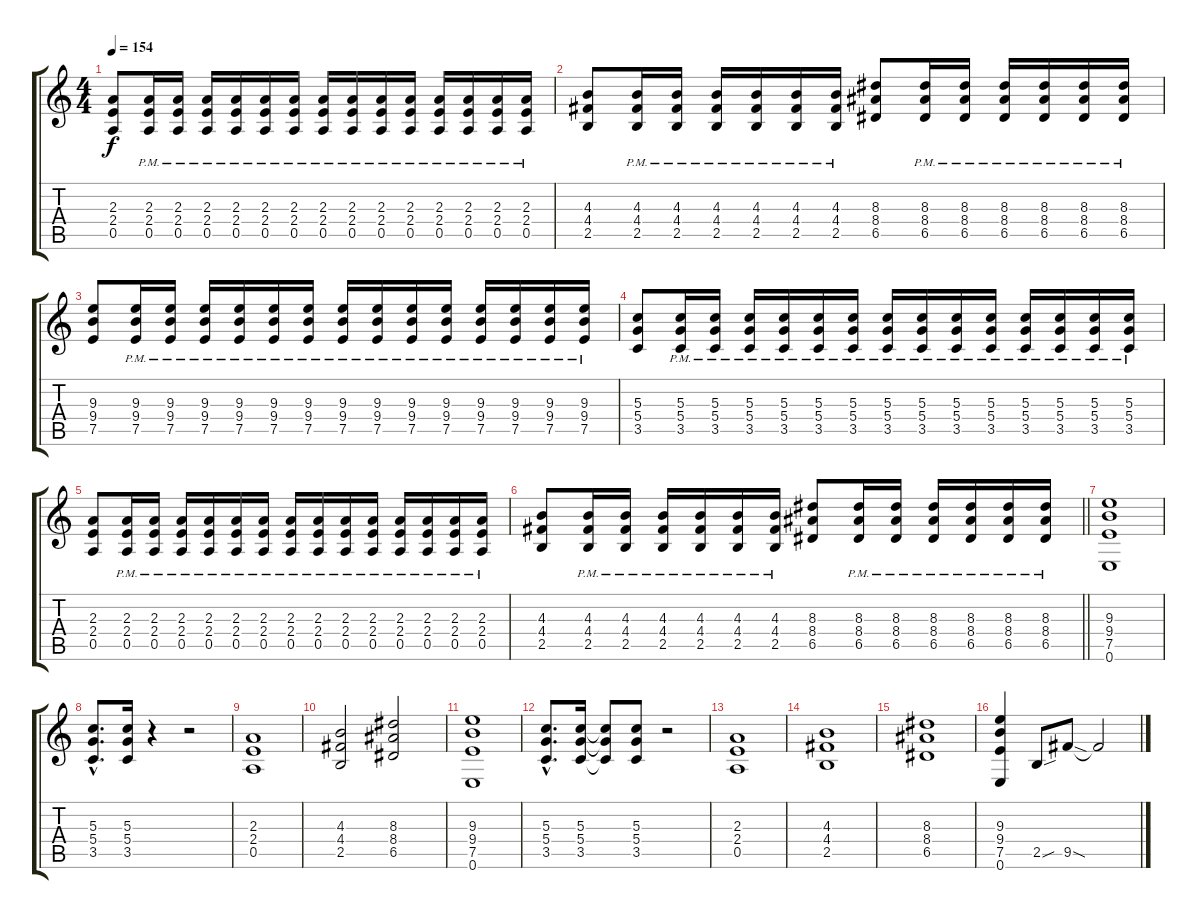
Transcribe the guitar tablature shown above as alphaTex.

\track "" {instrument distortionguitar}
\staff {score tabs}
\tuning (E4 B3 G3 D3 A2 E2) {hide}
\ts (4 4)
\tempo 154
\clef g2
\ks c
(2.3 2.4 0.5).8{dy f} (2.3{pm} 2.4{pm} 0.5{pm}).16 (2.3{pm} 2.4{pm} 0.5{pm}).16 (2.3{pm} 2.4{pm} 0.5{pm}).16 (2.3{pm} 2.4{pm} 0.5{pm}).16 (2.3{pm} 2.4{pm} 0.5{pm}).16 (2.3{pm} 2.4{pm} 0.5{pm}).16 (2.3{pm} 2.4{pm} 0.5{pm}).16 (2.3{pm} 2.4{pm} 0.5{pm}).16 (2.3{pm} 2.4{pm} 0.5{pm}).16 (2.3{pm} 2.4{pm} 0.5{pm}).16 (2.3{pm} 2.4{pm} 0.5{pm}).16 (2.3{pm} 2.4{pm} 0.5{pm}).16 (2.3{pm} 2.4{pm} 0.5{pm}).16 (2.3{pm} 2.4{pm} 0.5{pm}).16 |
(4.3 4.4 2.5).8 (4.3{pm} 4.4{pm} 2.5{pm}).16 (4.3{pm} 4.4{pm} 2.5{pm}).16 (4.3{pm} 4.4{pm} 2.5{pm}).16 (4.3{pm} 4.4{pm} 2.5{pm}).16 (4.3{pm} 4.4{pm} 2.5{pm}).16 (4.3{pm} 4.4{pm} 2.5{pm}).16 (8.3 8.4 6.5).8 (8.3{pm} 8.4{pm} 6.5{pm}).16 (8.3{pm} 8.4{pm} 6.5{pm}).16 (8.3{pm} 8.4{pm} 6.5{pm}).16 (8.3{pm} 8.4{pm} 6.5{pm}).16 (8.3{pm} 8.4{pm} 6.5{pm}).16 (8.3{pm} 8.4{pm} 6.5{pm}).16 |
(9.3 9.4 7.5).8 (9.3{pm} 9.4{pm} 7.5{pm}).16 (9.3{pm} 9.4{pm} 7.5{pm}).16 (9.3{pm} 9.4{pm} 7.5{pm}).16 (9.3{pm} 9.4{pm} 7.5{pm}).16 (9.3{pm} 9.4{pm} 7.5{pm}).16 (9.3{pm} 9.4{pm} 7.5{pm}).16 (9.3{pm} 9.4{pm} 7.5{pm}).16 (9.3{pm} 9.4{pm} 7.5{pm}).16 (9.3{pm} 9.4{pm} 7.5{pm}).16 (9.3{pm} 9.4{pm} 7.5{pm}).16 (9.3{pm} 9.4{pm} 7.5{pm}).16 (9.3{pm} 9.4{pm} 7.5{pm}).16 (9.3{pm} 9.4{pm} 7.5{pm}).16 (9.3{pm} 9.4{pm} 7.5{pm}).16 |
(5.3 5.4 3.5).8 (5.3{pm} 5.4{pm} 3.5{pm}).16 (5.3{pm} 5.4{pm} 3.5{pm}).16 (5.3{pm} 5.4{pm} 3.5{pm}).16 (5.3{pm} 5.4{pm} 3.5{pm}).16 (5.3{pm} 5.4{pm} 3.5{pm}).16 (5.3{pm} 5.4{pm} 3.5{pm}).16 (5.3{pm} 5.4{pm} 3.5{pm}).16 (5.3{pm} 5.4{pm} 3.5{pm}).16 (5.3{pm} 5.4{pm} 3.5{pm}).16 (5.3{pm} 5.4{pm} 3.5{pm}).16 (5.3{pm} 5.4{pm} 3.5{pm}).16 (5.3{pm} 5.4{pm} 3.5{pm}).16 (5.3{pm} 5.4{pm} 3.5{pm}).16 (5.3{pm} 5.4{pm} 3.5{pm}).16 |
(2.3 2.4 0.5).8 (2.3{pm} 2.4{pm} 0.5{pm}).16 (2.3{pm} 2.4{pm} 0.5{pm}).16 (2.3{pm} 2.4{pm} 0.5{pm}).16 (2.3{pm} 2.4{pm} 0.5{pm}).16 (2.3{pm} 2.4{pm} 0.5{pm}).16 (2.3{pm} 2.4{pm} 0.5{pm}).16 (2.3{pm} 2.4{pm} 0.5{pm}).16 (2.3{pm} 2.4{pm} 0.5{pm}).16 (2.3{pm} 2.4{pm} 0.5{pm}).16 (2.3{pm} 2.4{pm} 0.5{pm}).16 (2.3{pm} 2.4{pm} 0.5{pm}).16 (2.3{pm} 2.4{pm} 0.5{pm}).16 (2.3{pm} 2.4{pm} 0.5{pm}).16 (2.3{pm} 2.4{pm} 0.5{pm}).16 |
\barLineRight lightlight
(4.3 4.4 2.5).8 (4.3{pm} 4.4{pm} 2.5{pm}).16 (4.3{pm} 4.4{pm} 2.5{pm}).16 (4.3{pm} 4.4{pm} 2.5{pm}).16 (4.3{pm} 4.4{pm} 2.5{pm}).16 (4.3{pm} 4.4{pm} 2.5{pm}).16 (4.3{pm} 4.4{pm} 2.5{pm}).16 (8.3 8.4 6.5).8 (8.3{pm} 8.4{pm} 6.5{pm}).16 (8.3{pm} 8.4{pm} 6.5{pm}).16 (8.3{pm} 8.4{pm} 6.5{pm}).16 (8.3{pm} 8.4{pm} 6.5{pm}).16 (8.3{pm} 8.4{pm} 6.5{pm}).16 (8.3{pm} 8.4{pm} 6.5{pm}).16 |
(9.3 9.4 7.5 0.6).1 |
(5.3{hac} 5.4{hac} 3.5{hac}).8{d} (5.3 5.4 3.5).16 r.4 r.2 |
(2.3 2.4 0.5).1 |
(4.3 4.4 2.5).2 (8.3 8.4 6.5).2 |
(9.3 9.4 7.5 0.6).1 |
(5.3{hac} 5.4{hac} 3.5{hac}).8{d} (5.3 5.4 3.5).16 (5.3{t} 5.4{t} 3.5{t}).8 (5.3 5.4 3.5).8 r.2 |
(2.3 2.4 0.5).1 |
(4.3 4.4 2.5).1 |
(8.3 8.4 6.5).1 |
(9.3 9.4 7.5 0.6).4 2.5{sou}.8 9.5{sod}.8 9.5{t}.2
